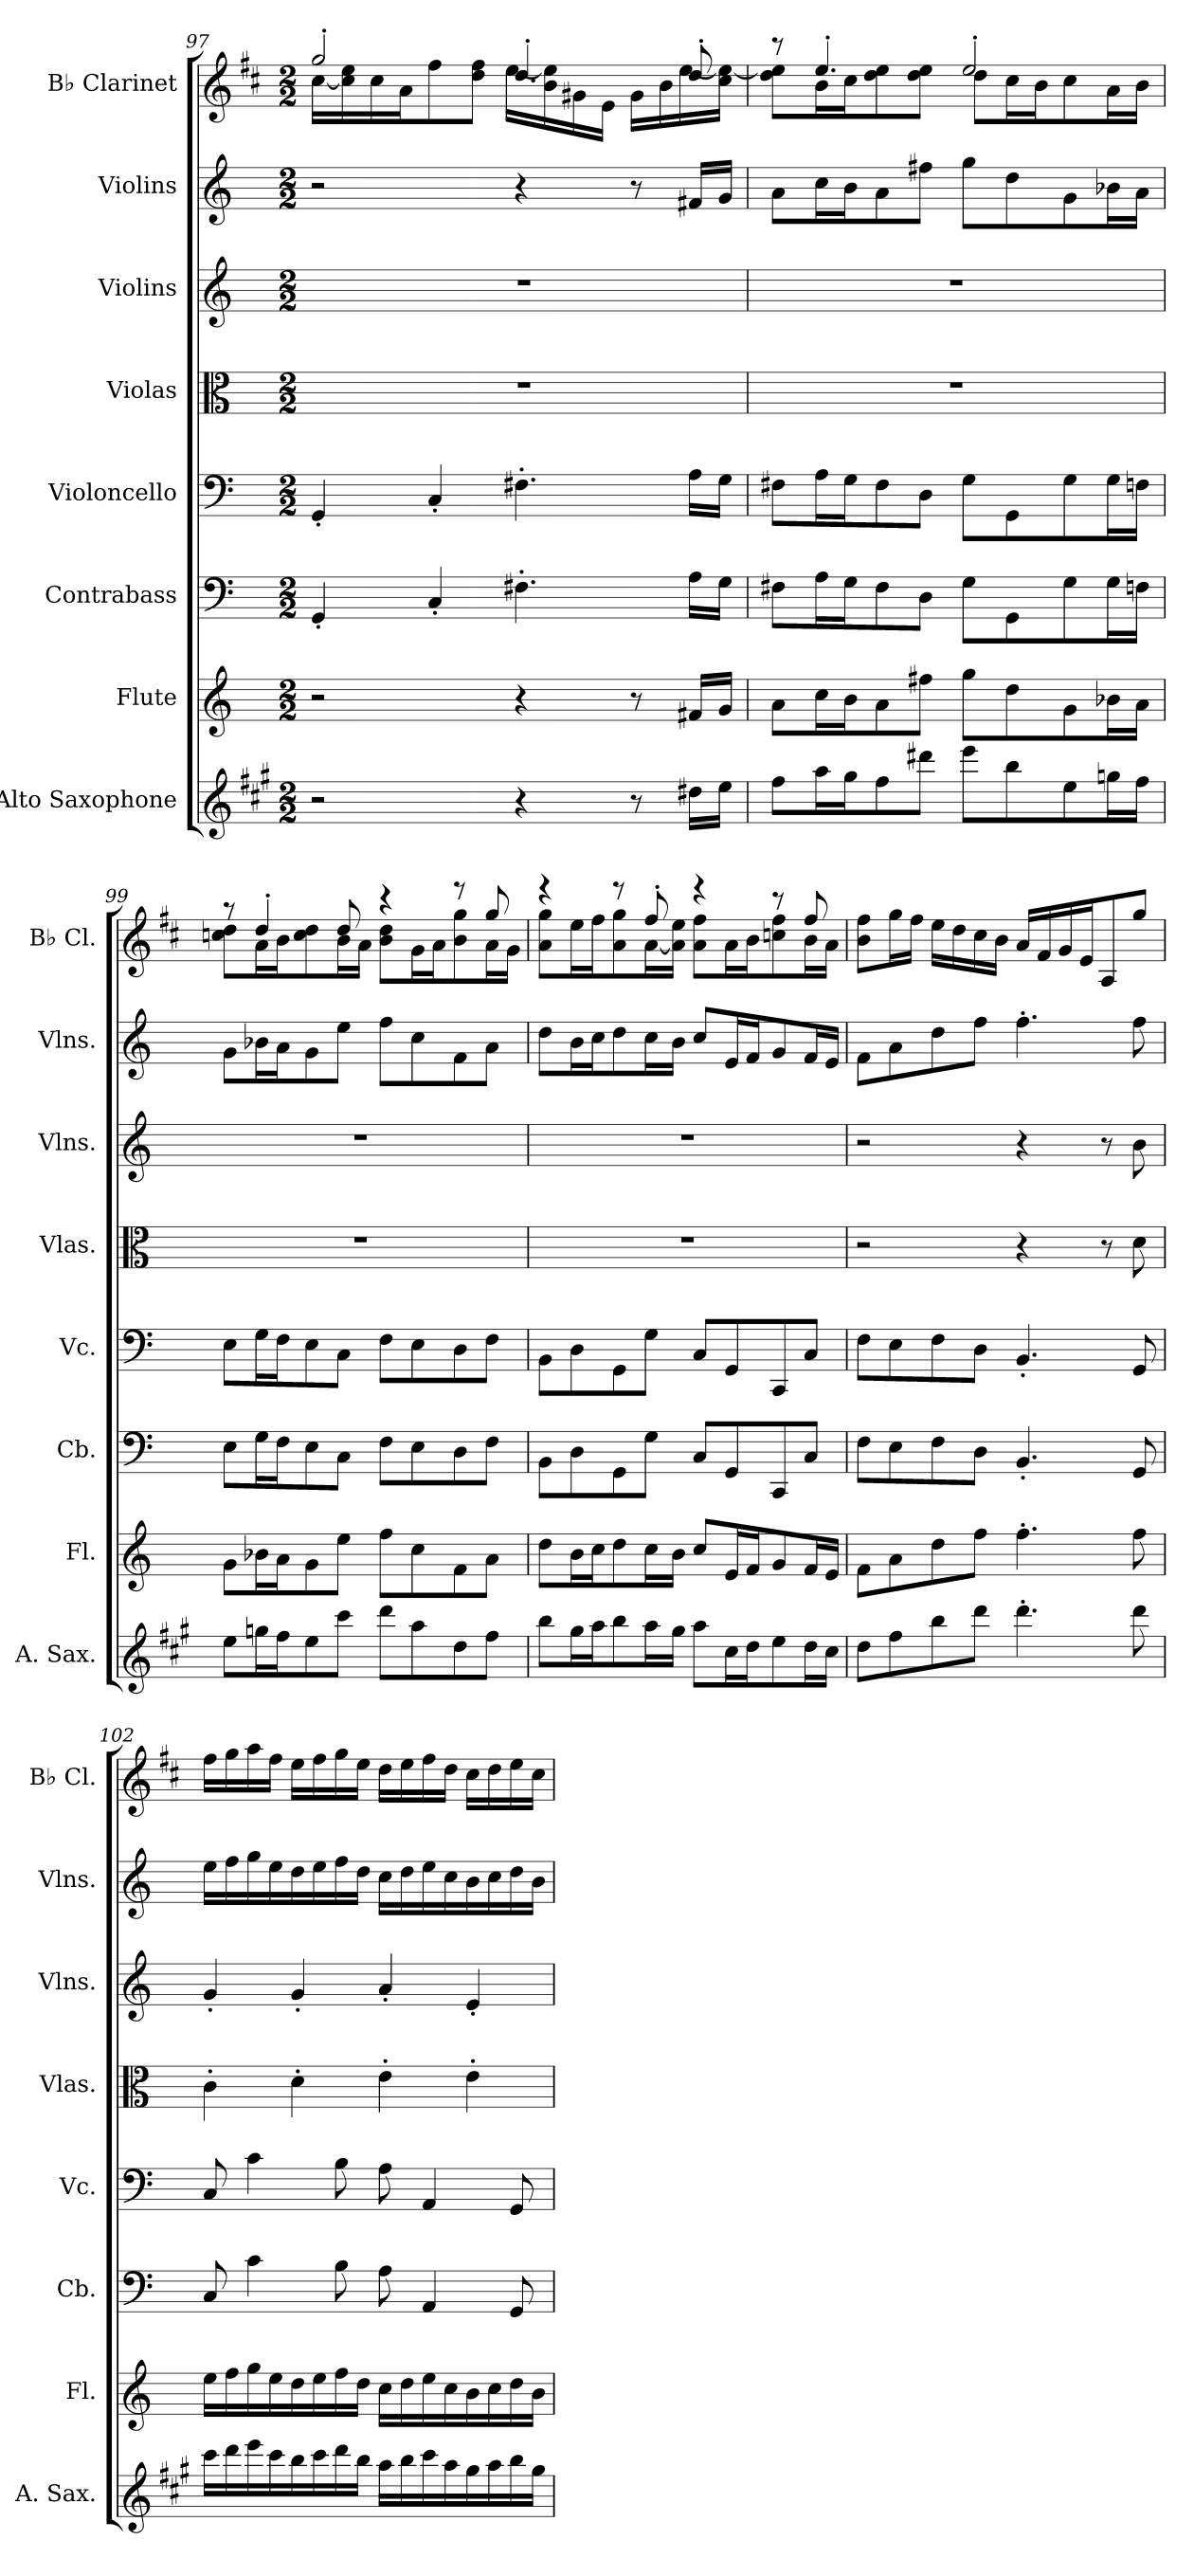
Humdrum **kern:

**kern	**kern	**kern	**kern	**kern	**kern	**kern	**kern
*part8	*part7	*part6	*part5	*part4	*part3	*part2	*part1
*staff8	*staff7	*staff6	*staff5	*staff4	*staff3	*staff2	*staff1
*I"Alto Saxophone	*I"Flute	*I"Contrabass	*I"Violoncello	*I"Violas	*I"Violins	*I"Violins	*I"B♭ Clarinet
*I'A. Sax.	*I'Fl.	*I'Cb.	*I'Vc.	*I'Vlas.	*I'Vlns.	*I'Vlns.	*I'B♭ Cl.
!!LO:LB:g=z
*clefG2	*clefG2	*clefF4	*clefF4	*clefC3	*clefG2	*clefG2	*clefG2
*ITrd5c9	*	*ITrd7c12	*	*	*	*	*ITrd1c2
*k[]	*k[]	*k[]	*k[]	*k[]	*k[]	*k[]	*k[]
*M2/2	*M2/2	*M2/2	*M2/2	*M2/2	*M2/2	*M2/2	*M2/2
=97	=97	=97	=97	=97	=97	=97	=97
*	*	*	*	*	*	*	*^
2r	2r	4GGG'/	4GG'/	1r	1r	2r	2ff'/	[16b\LL
.	.	.	.	.	.	.	.	16b\] 16dd\
.	.	.	.	.	.	.	.	16b\
.	.	.	.	.	.	.	.	16g\J
.	.	4CC'/	4C'/	.	.	.	.	8ee\
.	.	.	.	.	.	.	.	8cc\ 8ee\J
4r	4r	4.FF#X'\	4.F#X'\	.	.	4r	4.cc'/	[16dd\LL
.	.	.	.	.	.	.	.	16a\ 16dd\]
.	.	.	.	.	.	.	.	16f#X\
.	.	.	.	.	.	.	.	16d\JJ
8r	8r	.	.	.	.	8r	.	16f#\LL
.	.	.	.	.	.	.	.	16a\
16f#X\LL	16f#X/LL	16AA\LL	16A\LL	.	.	16f#X/LL	8cc'/	[16dd\
16g\JJ	16g/JJ	16GG\JJ	16G\JJ	.	.	16g/JJ	.	16b\ 16dd\_JJ
=98	=98	=98	=98	=98	=98	=98	=98	=98
8a\L	8a\L	8FF#X\L	8F#X\L	1r	1r	8a\L	8r	8cc\ 8dd\]L
16cc\L	16cc\L	16AA\L	16A\L	.	.	16cc\L	4.dd'/	16a\L
16b\J	16b\J	16GG\J	16G\J	.	.	16b\J	.	16b\J
8a\	8a\	8FF#\	8F#\	.	.	8a\	.	8cc\ 8dd\
8ff#X\J	8ff#X\J	8DD\J	8D\J	.	.	8ff#X\J	.	8cc\ 8dd\J
8gg\L	8gg\L	8GG\L	8G\L	.	.	8gg\L	2dd'/	8cc\L
8dd\	8dd\	8GGG\	8GG\	.	.	8dd\	.	16b\L
.	.	.	.	.	.	.	.	16a\J
8g\	8g\	8GG\	8G\	.	.	8g\	.	8b\
16b-X\L	16b-X\L	16GG\L	16G\L	.	.	16b-X\L	.	16g\L
16a\JJ	16a\JJ	16FFn\JJ	16Fn\JJ	.	.	16a\JJ	.	16a\JJ
!!LO:LB:g=z	!!
=99	=99	=99	=99	=99	=99	=99	=99	=99
8g\L	8g\L	8EE\L	8E\L	1r	1r	8g\L	8r	8b-X\ 8cc\L
16b-X\L	16b-X\L	16GG\L	16G\L	.	.	16b-X\L	4cc'/	16g\L
16a\J	16a\J	16FF\J	16F\J	.	.	16a\J	.	16a\J
8g\	8g\	8EE\	8E\	.	.	8g\	.	8b-\ 8cc\
8ee\J	8ee\J	8CC\J	8C\J	.	.	8ee\J	8cc/	16a\L
.	.	.	.	.	.	.	.	16g\JJ
8ff\L	8ff\L	8FF\L	8F\L	.	.	8ff\L	4r	8a\ 8cc\L
8cc\	8cc\	8EE\	8E\	.	.	8cc\	.	16f\L
.	.	.	.	.	.	.	.	16g\J
8f\	8f\	8DD\	8D\	.	.	8f\	8r	8a\ 8ff\
8a\J	8a\J	8FF\J	8F\J	.	.	8a\J	8ff/	16g\L
.	.	.	.	.	.	.	.	16f\JJ
=100	=100	=100	=100	=100	=100	=100	=100	=100
8dd\L	8dd\L	8BBB\L	8BB\L	1r	1r	8dd\L	4r	8g\ 8ff\L
16b\L	16b\L	8DD\	8D\	.	.	16b\L	.	16dd\L
16cc\J	16cc\J	.	.	.	.	16cc\J	.	16ee\J
8dd\	8dd\	8GGG\	8GG\	.	.	8dd\	8r	8g\ 8ff\
16cc\L	16cc\L	8GG\J	8G\J	.	.	16cc\L	8ee'/	[16g\L
16b\JJ	16b\JJ	.	.	.	.	16b\JJ	.	16g\] 16dd\JJ
8cc\L	8cc/L	8CC/L	8C/L	.	.	8cc/L	4r	8g\ 8ee\L
16e\L	16e/L	8GGG/	8GG/	.	.	16e/L	.	16g\L
16f\J	16f/J	.	.	.	.	16f/J	.	16a\J
8g\	8g/	8CCC/	8CC/	.	.	8g/	8r	8b-X\ 8ee\
16f\L	16f/L	8CC/J	8C/J	.	.	16f/L	8ee/	16a\L
16e\JJ	16e/JJ	.	.	.	.	16e/JJ	.	16g\JJ
*	*	*	*	*	*	*	*v	*v
=101	=101	=101	=101	=101	=101	=101	=101
8f\L	8f\L	8FF\L	8F\L	2r	2r	8f\L	8a\ 8ee\L
8a\	8a\	8EE\	8E\	.	.	8a\	16ff\L
.	.	.	.	.	.	.	16ee\JJ
8dd\	8dd\	8FF\	8F\	.	.	8dd\	16dd\LL
.	.	.	.	.	.	.	16cc\
8ff\J	8ff\J	8DD\J	8D\J	.	.	8ff\J	16b\
.	.	.	.	.	.	.	16a\JJ
4.ff'\	4.ff'\	4.BBB'/	4.BB'/	4r	4r	4.ff'\	16g/LL
.	.	.	.	.	.	.	16e/
.	.	.	.	.	.	.	16f/
.	.	.	.	.	.	.	16d/J
.	.	.	.	8r	8r	.	8G/
8ff\	8ff\	8GGG/	8GG/	8d\	8b\	8ff\	8ff/J
!!LO:PB:g=z
=102	=102	=102	=102	=102	=102	=102	=102
16ee\LL	16ee\LL	8CC/	8C/	4c'\	4g'/	16ee\LL	16ee\LL
16ff\	16ff\	.	.	.	.	16ff\	16ff\
16gg\	16gg\	4C\	4c\	.	.	16gg\	16gg\
16ee\	16ee\	.	.	.	.	16ee\	16ee\JJ
16dd\	16dd\	.	.	4d'\	4g'/	16dd\	16dd\LL
16ee\	16ee\	.	.	.	.	16ee\	16ee\
16ff\	16ff\	8BB\	8B\	.	.	16ff\	16ff\
16dd\JJ	16dd\JJ	.	.	.	.	16dd\JJ	16dd\JJ
16cc\LL	16cc\LL	8AA\	8A\	4e'\	4a'/	16cc\LL	16cc\LL
16dd\	16dd\	.	.	.	.	16dd\	16dd\
16ee\	16ee\	4AAA/	4AA/	.	.	16ee\	16ee\
16cc\	16cc\	.	.	.	.	16cc\	16cc\JJ
16b\	16b\	.	.	4e'\	4e'/	16b\	16b\LL
16cc\	16cc\	.	.	.	.	16cc\	16cc\
16dd\	16dd\	8GGG/	8GG/	.	.	16dd\	16dd\
16b\JJ	16b\JJ	.	.	.	.	16b\JJ	16b\JJ
=	=	=	=	=	=	=	=
*-	*-	*-	*-	*-	*-	*-	*-
